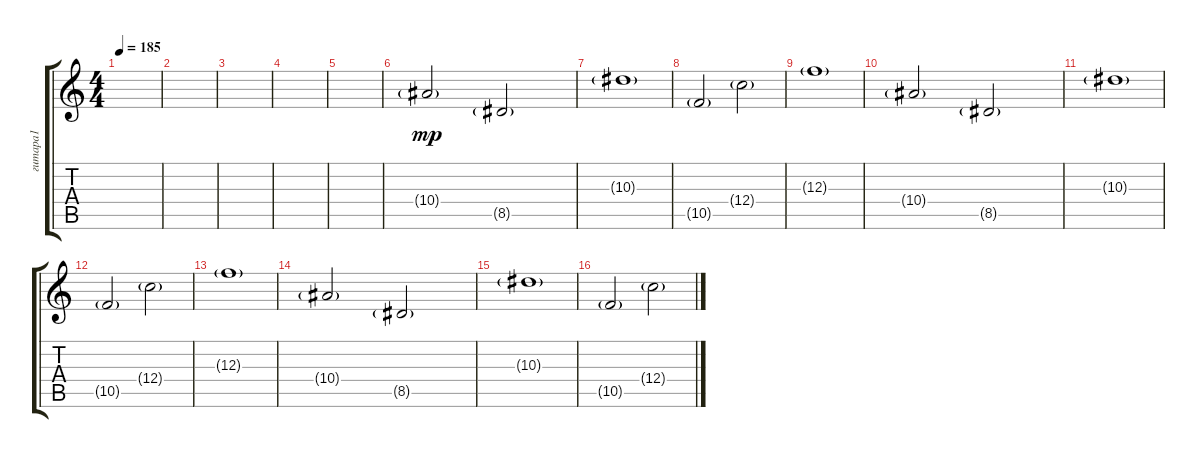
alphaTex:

\track ("гитара1" "гитара1") {instrument acousticguitarsteel}
\staff {score tabs}
\tuning (D4 A3 F3 C3 G2 C2) {hide}
\ts (4 4)
\tempo 185
\clef g2
\ks c
|
|
|
|
|
10.4{g}.2{dy mp volume 11} 8.5{g}.2 |
10.3{g}.1 |
10.5{g}.2 12.4{g}.2 |
12.3{g}.1 |
10.4{g}.2 8.5{g}.2 |
10.3{g}.1 |
10.5{g}.2 12.4{g}.2 |
12.3{g}.1 |
10.4{g}.2 8.5{g}.2 |
10.3{g}.1 |
10.5{g}.2 12.4{g}.2
